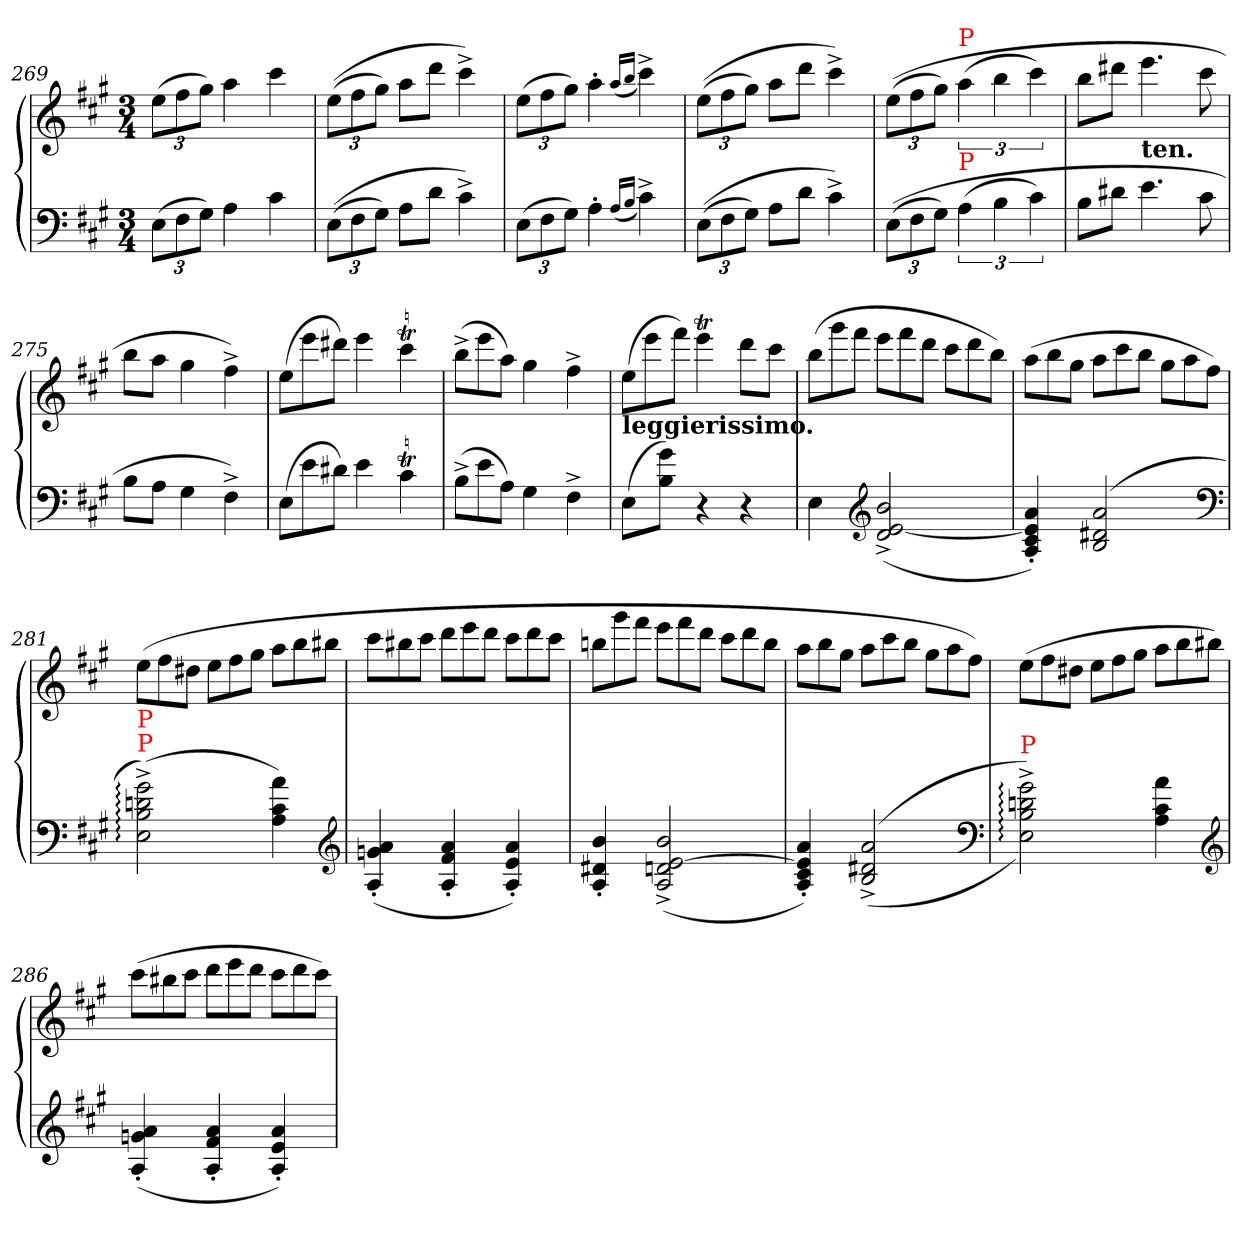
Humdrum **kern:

**kern	**kern	**dynam
*part1	*part1	*part1
*staff2	*staff1	*staff1/2
*clefF4	*clefG2	*
*k[f#c#g#]	*k[f#c#g#]	*
*A:	*A:	*
*M3/4	*M3/4	*
*Xbrackettup	*Xbrackettup	*
=269	=269	=269
(>12EL	(>12eeL	.
12F#	12ff#	.
12G#J)	12gg#J)	.
4A	4aa	.
4c#	4ccc#	.
=270	=270	=270
(>(12EL	(>(12eeL	.
12F#	12ff#	.
12G#J)	12gg#J)	.
8AL	8aaL	.
8dJ	8dddJ	.
4c#^>)	4ccc#^>)	.
=271	=271	=271
(>12EL	(>12eeL	.
12F#	12ff#	.
12G#J)	12gg#J)	.
4A'>	4aa'>	.
(<16qqA/LL	(<16qqaa/LL	.
16qqB/JJ	16qqbb/JJ	.
4c#^>)	4ccc#^>)	.
=272	=272	=272
(>(>12EL	(>(>12eeL	.
12F#	12ff#	.
12G#J)	12gg#J)	.
8AL	8aaL	.
8dJ	8dddJ	.
4c#^>)	4ccc#^>)	.
=273	=273	=273
(>(>12EL	(>(>12eeL	.
12F#	12ff#	.
12G#J)	12gg#J)	.
*brackettup	*brackettup	*
!	!LO:TX:a:color=red:t=P	!
!LO:TX:a:color=red:t=P	!	!
(>6A	(>6aa	.
6B	6bb	.
6c#)	6ccc#)	.
=274	=274	=274
8BL	8bbL	.
8d#XJ	8ddd#XJ	.
!	!LO:TX:b:B:t=ten.	!
4.e	4.eee	.
8c#	8ccc#	.
=275	=275	=275
8BL	8bbL	.
8AJ	8aaJ	.
4G#	4gg#	.
4F#^>)	4ff#^>)	.
=276	=276	=276
*Xtuplet	*Xtuplet	*
(>12EL	(>12eeL	.
12e	12eee	.
12d#XJ)	12ddd#XJ)	.
4e	4eee	.
!	!	!LO:DY:b=2
!	!	!LO:DY:n=1:b
4c#t	4ccc#t	fz fz
=277	=277	=277
(>12B^>L	(>12bb^>L	.
12e	12eee	.
12AJ)	12aaJ)	.
4G#	4gg#	.
4F#^>	4ff#^>	.
=278	=278	=278
!	!LO:TX:b:B:t=leggierissimo.	!
(>8EL	(>12eeL	.
.	12eee	.
8g# 8BJ)	.	.
.	12fff#J)	.
4r	4eeeT	.
4r	8dddL	.
.	8ccc#J	.
=279	=279	=279
4E\	(>12bbL	.
.	12ggg#	.
.	12fff#J	.
*clefG2	*	*
(<2b^> [2e^> 2d^>	12eeeL	.
.	12fff#	.
.	12dddJ	.
.	12ccc#L	.
.	12ddd	.
.	12bbJ)	.
=280	=280	=280
4a'< 4e]'< 4c#'< 4A'<)	(>12aaL	.
.	12bb	.
.	12gg#J	.
(<2a 2d#X 2B	12aaL	.
.	12ccc#	.
.	12bbJ	.
.	12gg#L	.
.	12aa	.
.	12ff#J)	.
*clefF4	*	*
=281	=281	=281
!LO:TX:a:color=red:t=P	!	!
!LO:TX:a:color=red:t=P	!	!
(>2g#:^> 2dn:^> 2B:^> 2E:^>)	(>12ee\L	.
.	12ff#	.
.	12dd#XJ	.
.	12eeL	.
.	12ff#\	.
.	12gg#J	.
4a 4c# 4A)	12aaL	.
.	12bb\	.
.	12bb#XJ	.
*clefG2	*	*
=282	=282	=282
(>4a'> 4gn'> 4A'>	12ccc#L	.
.	12bb#X	.
.	12ccc#J	.
4a'> 4f#'> 4A'>	12dddL	.
.	12eee	.
.	12dddJ	.
4a'> 4e'> 4A'>)	12ccc#L	.
.	12ddd	.
.	12ccc#J	.
=283	=283	=283
4b'> 4d#X'> 4A'>	12bbnL	.
.	12ggg#	.
.	12fff#J	.
(<2b^> [2e^> 2dn^> 2A^>	12eeeL	.
.	12fff#	.
.	12dddJ	.
.	12ccc#L	.
.	12ddd	.
.	12bbJ	.
=284	=284	=284
4a'> 4e]'> 4c#'> 4A'>)	12aaL	.
.	12bb	.
.	12gg#J	.
(<(>2a^> 2d#X^> 2B^>	12aaL	.
.	12ccc#	.
.	12bbJ	.
.	12gg#L	.
.	12aa	.
.	12ff#J)	.
*clefF4	*	*
=285	=285	=285
!LO:TX:a:color=red:t=P	!	!
2g#:^> 2dn:^> 2B:^> 2E:^>))	(>12eeL	.
.	12ff#	.
.	12dd#XJ	.
.	12eeL	.
.	12ff#	.
.	12gg#J	.
4a 4c# 4A	12aaL	.
.	12bb	.
.	12bb#XJ)	.
*clefG2	*	*
=286	=286	=286
(>4a'> 4gn'> 4A'>	(>12ccc#L	.
.	12bb#X	.
.	12ccc#J	.
4a'> 4f#'> 4A'>	12dddL	.
.	12eee	.
.	12dddJ	.
4a'> 4e'> 4A'>)	12ccc#L	.
.	12ddd	.
.	12ccc#J)	.
=	=	=
*-	*-	*-
